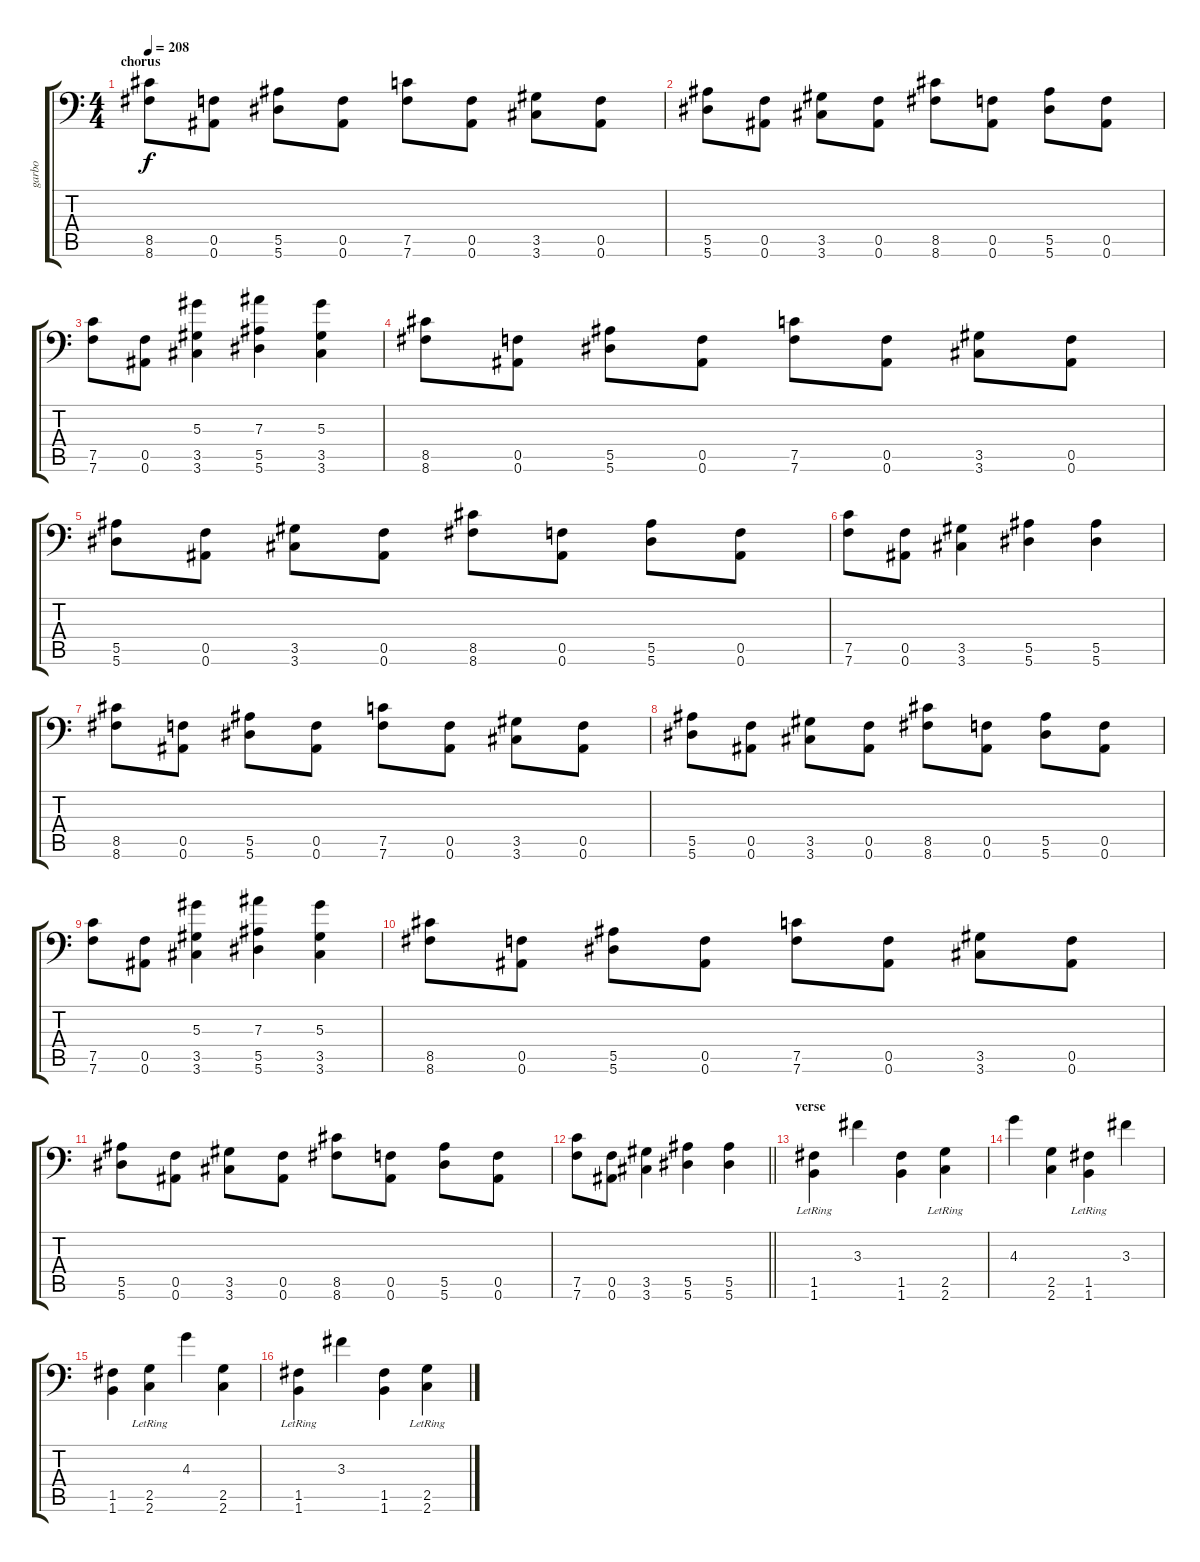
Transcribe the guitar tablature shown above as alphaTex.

\track ("garbo" "garbo") {instrument distortionguitar}
\staff {score tabs}
\tuning (C4 G3 Eb3 Bb2 F2 Bb1) {hide}
\ts (4 4)
\section ("" "chorus")
\tempo 208
\clef f4
\ks c
(8.5 8.6).8{dy f} (0.5 0.6).8 (5.5 5.6).8 (0.5 0.6).8 (7.5 7.6).8 (0.5 0.6).8 (3.5 3.6).8 (0.5 0.6).8 |
(5.5 5.6).8 (0.5 0.6).8 (3.5 3.6).8 (0.5 0.6).8 (8.5 8.6).8 (0.5 0.6).8 (5.5 5.6).8 (0.5 0.6).8 |
(7.5 7.6).8 (0.5 0.6).8 (5.3 3.5 3.6).4 (7.3 5.5 5.6).4 (5.3 3.5 3.6).4 |
(8.5 8.6).8 (0.5 0.6).8 (5.5 5.6).8 (0.5 0.6).8 (7.5 7.6).8 (0.5 0.6).8 (3.5 3.6).8 (0.5 0.6).8 |
(5.5 5.6).8 (0.5 0.6).8 (3.5 3.6).8 (0.5 0.6).8 (8.5 8.6).8 (0.5 0.6).8 (5.5 5.6).8 (0.5 0.6).8 |
(7.5 7.6).8 (0.5 0.6).8 (3.5 3.6).4 (5.5 5.6).4 (5.5 5.6).4 |
(8.5 8.6).8 (0.5 0.6).8 (5.5 5.6).8 (0.5 0.6).8 (7.5 7.6).8 (0.5 0.6).8 (3.5 3.6).8 (0.5 0.6).8 |
(5.5 5.6).8 (0.5 0.6).8 (3.5 3.6).8 (0.5 0.6).8 (8.5 8.6).8 (0.5 0.6).8 (5.5 5.6).8 (0.5 0.6).8 |
(7.5 7.6).8 (0.5 0.6).8 (5.3 3.5 3.6).4 (7.3 5.5 5.6).4 (5.3 3.5 3.6).4 |
(8.5 8.6).8 (0.5 0.6).8 (5.5 5.6).8 (0.5 0.6).8 (7.5 7.6).8 (0.5 0.6).8 (3.5 3.6).8 (0.5 0.6).8 |
(5.5 5.6).8 (0.5 0.6).8 (3.5 3.6).8 (0.5 0.6).8 (8.5 8.6).8 (0.5 0.6).8 (5.5 5.6).8 (0.5 0.6).8 |
\barLineRight lightlight
(7.5 7.6).8 (0.5 0.6).8 (3.5 3.6).4 (5.5 5.6).4 (5.5 5.6).4 |
\section ("" "verse")
(1.5{lr} 1.6{lr}).4 3.3.4 (1.5 1.6).4 (2.5{lr} 2.6{lr}).4 |
4.3.4 (2.5 2.6).4 (1.5{lr} 1.6{lr}).4 3.3.4 |
(1.5 1.6).4 (2.5{lr} 2.6{lr}).4 4.3.4 (2.5 2.6).4 |
(1.5{lr} 1.6{lr}).4 3.3.4 (1.5 1.6).4 (2.5{lr} 2.6{lr}).4
